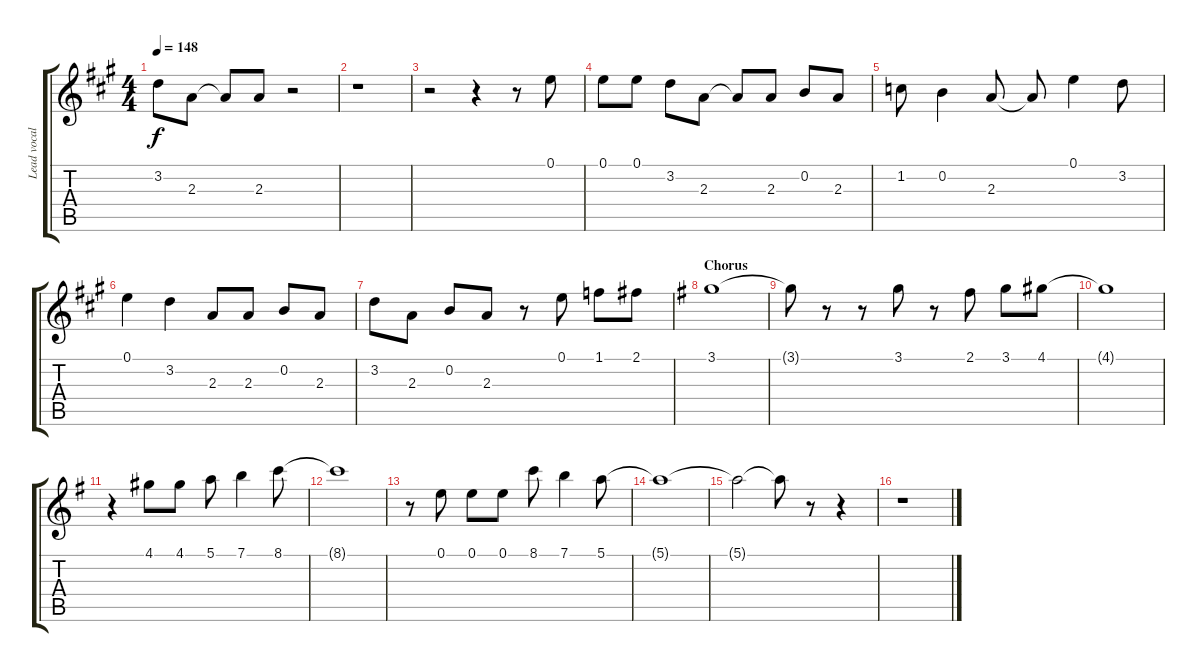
\track ("Lead vocal" "Lead vocal") {instrument electricguitarjazz}
\staff {score tabs}
\tuning (E4 B3 G3 D3 A2 E2) {hide}
\ts (4 4)
\tempo 148
\clef g2
\ks a
3.2.8{dy f} 2.3.8 2.3{t}.8 2.3.8 r.2 |
r.1 |
r.2 r.4 r.8 0.1.8 |
0.1.8 0.1.8 3.2.8 2.3.8 2.3{t}.8 2.3.8 0.2.8 2.3.8 |
1.2.8 0.2.4 2.3.8 2.3{t}.8 0.1.4 3.2.8 |
0.1.4 3.2.4 2.3.8 2.3.8 0.2.8 2.3.8 |
3.2.8 2.3.8 0.2.8 2.3.8 r.8 0.1.8 1.1.8 2.1.8 |
\section ("" "Chorus")
\ks g
3.1.1 |
3.1{t}.8 r.8 r.8 3.1.8 r.8 2.1.8 3.1.8 4.1.8 |
4.1{t}.1 |
r.4 4.1.8 4.1.8 5.1.8 7.1.4 8.1.8 |
8.1{t}.1 |
r.8 0.1.8 0.1.8 0.1.8 8.1.8 7.1.4 5.1.8 |
5.1{t}.1 |
5.1{t}.2 5.1{t}.8 r.8 r.4 |
r.1
